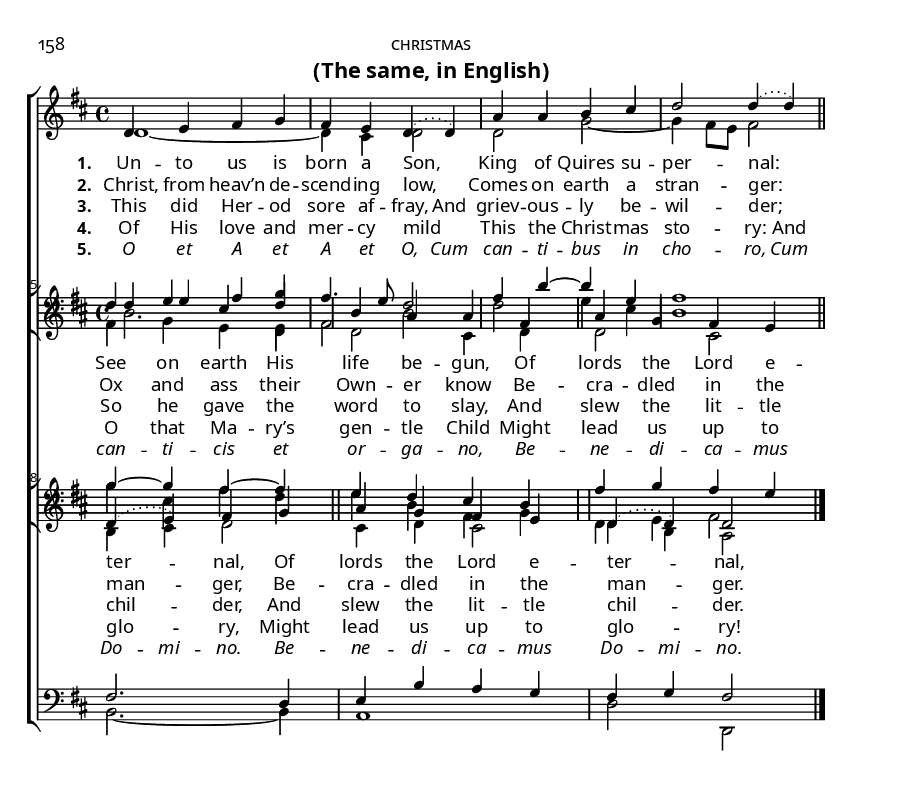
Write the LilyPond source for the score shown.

\version "2.14.2"
\include "util.ly"
\header {
    %title = \markup{\override #'(font-name . "Garamond Premr Pro Smbd Subh"){ \abs-fontsize #15 \smallCapsOldStyle"Unto us is born a Son"}}
    subtitle = \markup{{ \abs-fontsize #10.5 "(The same, in English)"}}
    %poet = \markup{\oldStyleNum"Words and tune (14th cent.) from" \italic"Piæ Cantiones," 1582}
    %composer = \markup\oldStyleNum"Arranged by G.H. Palmer"
  }\paper {
  print-all-headers = ##f
  paper-height = 9\in
  paper-width = 6\in
  indent = 0\in
  %system-system-spacing = #'((basic-distance . 10) (padding . 0))
  system-system-spacing =
    #'((basic-distance . 0)
       (minimum-distance . 0)
       (padding . -10)
       (stretchability . 100))
  score-markup-spacing =
    #'((basic-distance . 0)
       (minimum-distance . 0)
       (padding . 0)
       (stretchability . 75))
  markup-system-spacing = 
    #'((basic-distance . 0)
       (minimum-distance . 0)
       (padding . 0)
       (stretchability . 0))
  last-bottom-spacing = 
    #'((basic-distance . 0)
       (minimum-distance . 0)
       (padding . -0.5)
       (stretchability . 0))
  ragged-last-bottom = ##t
  ragged-bottom = ##f
  two-sided = ##t
  inner-margin = 0.5\in
  outer-margin = 0.25\in
  top-margin = 0.25\in
  bottom-margin = 0.25\in
  first-page-number = #158
  print-first-page-number = ##t
  headerLine = \markup{ \smallCapsOldStyle"christmas"}
  oddHeaderMarkup = \markup\fill-line{
     \abs-fontsize #8.5
     \combine 
        \fill-line{"" \on-the-fly #print-page-number-check-first
        \oldStylePageNum""
        }
        \fill-line{\headerLine}
  }
  evenHeaderMarkup = \markup {
     \abs-fontsize #8.5
     \combine
        \on-the-fly #print-page-number-check-first
        \oldStylePageNum""
        \fill-line{\headerLine}
  }
}
#(set-global-staff-size 14.8) \paper{ #(define fonts (make-pango-font-tree "GoudyOlSt BT" "Garamond Premier Pro" "Garamond Premier Pro" (/ 14.8 20))) }













global = {
  \key d \major
  \time 4/4
  \autoBeamOff
  \override DynamicLineSpanner #'staff-padding = #0.0
  \override DynamicLineSpanner #'Y-extent = #'(-1 . 1)
}

sopMusic = \relative c' {
  d4 e fis g |
  fis e \slurDotted d4( d) |
  a'4 a b cis |
  d2 d4( d) \bar "||"
  d4 e cis d |
  
  b a a fis |
  a g fis e |
  d( e) fis g |
  a g fis e |
  d4( d) d2 \bar "|."
}
sopWords = \lyricmode {
  
}

altoMusic = \relative c' {
  d1~|
  d4 cis d2 |
  d g~ |
  g4 fis8[ e] fis2 \bar "||"
  fis4 g e d |
  
  d2 cis4 d |
  d2 cis |
  b4 cis d2 |
  cis4 d cis2 |
  d4 b a2 \bar "|."
}
altoWords = \lyricmode {
  \set stanza = #"1. "
  \set ignoreMelismata = ##t
  Un -- to us is born a Son, _
  King of Quires su -- per -- nal: _
  \unset ignoreMelismata
  See on earth His life be -- gun,
  Of lords the Lord e -- ter -- nal,
  Of lords the Lord e -- ter -- nal,
}
altoWordsII = \lyricmode {
  \set stanza = #"2. "
  Christ, from heav’n de -- scend -- ing low,
  Comes on earth a stran -- ger:
  Ox and ass their Own -- er know
  Be -- cra -- dled in the man -- ger,
  Be -- cra -- dled in the man -- ger.

}
altoWordsIII = \lyricmode {
  \set stanza = #"3. "
  \set ignoreMelismata = ##t
  This did Her -- od sore af -- fray,
  \unset ignoreMelismata
  And griev -- ous -- ly be -- wil -- der;
  So he gave the word to slay,
  And slew the lit -- tle chil -- der,
  And slew the lit -- tle chil -- der.
}
altoWordsIV = \lyricmode {
  \set stanza = #"4. "
  Of His love and mer -- cy mild
  \set ignoreMelismata = ##t
  This the Christ -- mas sto -- ry:
  \unset ignoreMelismata
  And O that Ma -- ry’s gen -- tle Child
  Might lead us up to glo -- ry,
  Might lead us up to glo -- ry!
  
}
altoWordsV = \lyricmode {
  \set stanza = #"5. "
  \set ignoreMelismata = ##t
  \markup\italic O \markup\italic et \markup\italic A \markup\italic et \markup\italic A \markup\italic et \markup\italic O,
  \markup\italic Cum \markup\italic can -- \markup\italic ti -- \markup\italic bus \markup\italic in \markup\italic cho -- \markup\italic ro,
  \markup\italic Cum \markup\italic can -- \markup\italic ti -- \markup\italic cis \markup\italic et \markup\italic or -- \markup\italic ga -- \markup\italic no,
  \markup\italic Be -- \markup\italic ne -- \markup\italic di -- \markup\italic ca -- \markup\italic mus \markup\italic Do -- \markup\italic mi -- \markup\italic no.
  \markup\italic Be -- \markup\italic ne -- \markup\italic di -- \markup\italic ca -- \markup\italic mus \markup\italic Do -- \markup\italic mi -- \markup\italic no.
}
altoWordsVI = \lyricmode {
  \set stanza = #"6. "
  \set ignoreMelismata = ##t
}
tenorMusic = \relative c' {
  fis,4 g a b |
  a4. g8 fis2 |
  a4 d~ d g, |
  a1 \bar "||"
  b4~b a~ a |
  
  g fis e d |
  a' b a g |
  fis2. d4 |
  e b' a g |
  fis g fis2 \bar "|."
}
tenorWords = \lyricmode {

}

bassMusic = \relative c {
  d2. g,4 |
  a2 d |
  fis g4 e |
  d1 \bar "||"
  b'4 e, a fis |
  
  g d a b |
  fis g a2 |
  b2.~ b4 |
  a1 |
  d2 d, \bar "|."
}
bassWords = \lyricmode {

}

pianoRH = \relative c' {
  
}
pianoLH = \relative c' {
  
}

\score {
  <<
   \new ChoirStaff <<
    \new Staff = women <<
      \new Voice = "sopranos" { \voiceOne << \global \sopMusic >> }
      \new Voice = "altos" { \voiceTwo << \global \altoMusic >> }
    >>
    \new Lyrics \with { alignAboveContext = #"women" \override VerticalAxisGroup #'nonstaff-relatedstaff-spacing = #'((basic-distance . 1))} \lyricsto "sopranos" \sopWords
    \new Lyrics = "altosVI"  \with { alignBelowContext = #"women" } \lyricsto "sopranos" \altoWordsVI
    \new Lyrics = "altosV"  \with { alignBelowContext = #"women" } \lyricsto "sopranos" \altoWordsV
    \new Lyrics = "altosIV"  \with { alignBelowContext = #"women" } \lyricsto "sopranos" \altoWordsIV
    \new Lyrics = "altosIII"  \with { alignBelowContext = #"women" } \lyricsto "sopranos" \altoWordsIII
    \new Lyrics = "altosII"  \with { alignBelowContext = #"women" } \lyricsto "sopranos" \altoWordsII
    \new Lyrics = "altos"  \with { alignBelowContext = #"women" } \lyricsto "sopranos" \altoWords
   \new Staff = men <<
      \clef bass
      \new Voice = "tenors" { \voiceOne << \global \tenorMusic >> }
      \new Voice = "basses" { \voiceTwo << \global \bassMusic >> }
    >>
    \new Lyrics \with { alignAboveContext = #"men" \override VerticalAxisGroup #'nonstaff-relatedstaff-spacing = #'((basic-distance . 1)) } \lyricsto "tenors" \tenorWords
    \new Lyrics \with { alignBelowContext = #"men" \override VerticalAxisGroup #'nonstaff-relatedstaff-spacing = #'((basic-distance . 1)) } \lyricsto "basses" \bassWords
  >>
%    \new PianoStaff << \new Staff { \new Voice { \pianoRH } } \new Staff { \clef "bass" \pianoLH } >>
  >>
  \layout {
%6.14 \context {\Lyrics\override LyricText #'font-size = #0.9 }
    #(define fonts (make-pango-font-tree "GoudyOlSt BT" "Garamond Premier Pro" "Garamond Premier Pro" (/ 14.5 20)))
    \context {
      \Score
      %\override SpacingSpanner #'base-shortest-duration = #(ly:make-moment 1 8)
      %\override SpacingSpanner #'common-shortest-duration = #(ly:make-moment 1 4)
    }
    \context {
      % Remove all empty staves
      % \Staff \RemoveEmptyStaves \override VerticalAxisGroup #'remove-first = ##t
    }
    \context {
      \Lyrics
      \override LyricText #'X-offset = #center-on-word
    }
  }
  
  \midi {
    \tempo 4 = 120
    \set Staff.midiInstrument = "flute"
  
    \context {
      \Voice
      \remove "Dynamic_performer"
    }
  }
}
